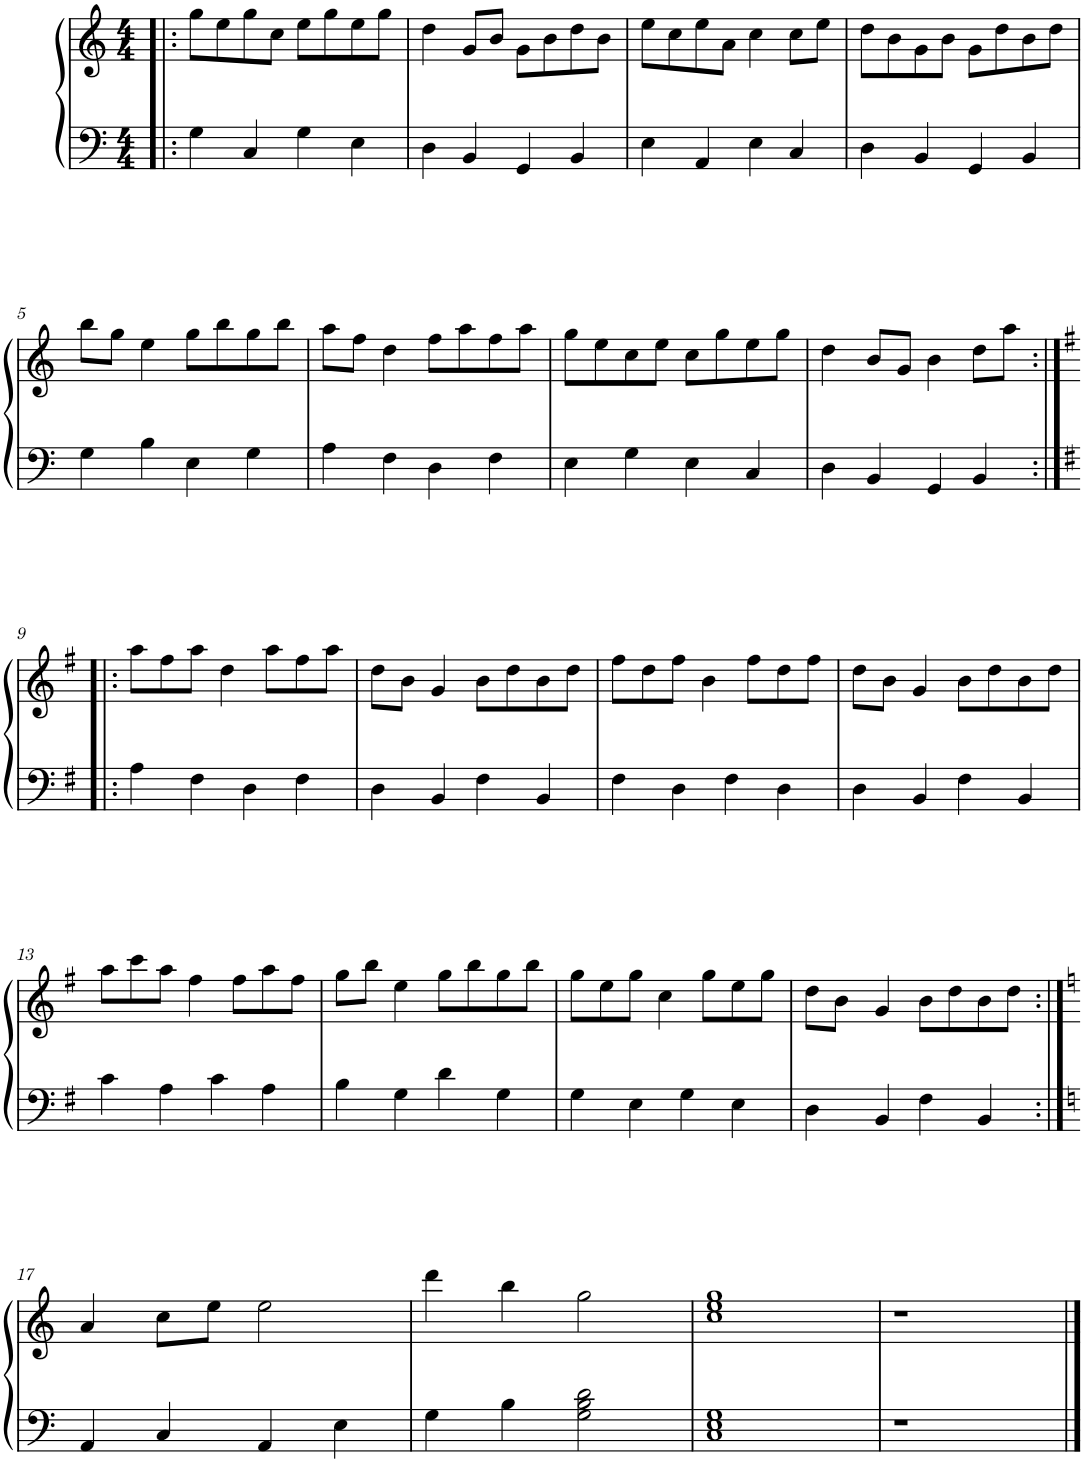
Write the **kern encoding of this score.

**kern	**kern
*part1	*part1
*staff2	*staff1
*I"Piano	*
*I'Pno.	*
*clefF4	*clefG2
*k[]	*k[]
*M4/4	*M4/4
=1!|:	=1!|:
4G\	8gg\L
.	8ee\
4C/	8gg\
.	8cc\J
4G\	8ee\L
.	8gg\
4E\	8ee\
.	8gg\J
=2	=2
4D\	4dd\
4BB/	8g/L
.	8b/J
4GG/	8g\L
.	8b\
4BB/	8dd\
.	8b\J
=3	=3
4E\	8ee\L
.	8cc\
4AA/	8ee\
.	8a\J
4E\	4cc\
4C/	8cc\L
.	8ee\J
=4	=4
4D\	8dd\L
.	8b\
4BB/	8g\
.	8b\J
4GG/	8g\L
.	8dd\
4BB/	8b\
.	8dd\J
!!LO:LB:g=z
=5	=5
4G\	8bb\L
.	8gg\J
4B\	4ee\
4E\	8gg\L
.	8bb\
4G\	8gg\
.	8bb\J
=6	=6
4A\	8aa\L
.	8ff\J
4F\	4dd\
4D\	8ff\L
.	8aa\
4F\	8ff\
.	8aa\J
=7	=7
4E\	8gg\L
.	8ee\
4G\	8cc\
.	8ee\J
4E\	8cc\L
.	8gg\
4C/	8ee\
.	8gg\J
=8	=8
4D\	4dd\
4BB/	8b/L
.	8g/J
4GG/	4b\
4BB/	8dd\L
.	8aa\J
!!LO:LB:g=z
=9:|!|:	=9:|!|:
*k[f#]	*k[f#]
4A\	8aa\L
.	8ff#\
4F#\	8aa\J
.	4dd\
4D\	.
.	8aa\L
4F#\	8ff#\
.	8aa\J
=10	=10
4D\	8dd\L
.	8b\J
4BB/	4g/
4F#\	8b\L
.	8dd\
4BB/	8b\
.	8dd\J
=11	=11
4F#\	8ff#\L
.	8dd\
4D\	8ff#\J
.	4b\
4F#\	.
.	8ff#\L
4D\	8dd\
.	8ff#\J
=12	=12
4D\	8dd\L
.	8b\J
4BB/	4g/
4F#\	8b\L
.	8dd\
4BB/	8b\
.	8dd\J
!!LO:LB:g=z
=13	=13
4c\	8aa\L
.	8ccc\
4A\	8aa\J
.	4ff#\
4c\	.
.	8ff#\L
4A\	8aa\
.	8ff#\J
=14	=14
4B\	8gg\L
.	8bb\J
4G\	4ee\
4d\	8gg\L
.	8bb\
4G\	8gg\
.	8bb\J
=15	=15
4G\	8gg\L
.	8ee\
4E\	8gg\J
.	4cc\
4G\	.
.	8gg\L
4E\	8ee\
.	8gg\J
=16	=16
4D\	8dd\L
.	8b\J
4BB/	4g/
4F#\	8b\L
.	8dd\
4BB/	8b\
.	8dd\J
!!LO:LB:g=z
=17:|!	=17:|!
*k[]	*k[]
4AA/	4a/
4C/	8cc\L
.	8ee\J
4AA/	2ee\
4E\	.
=18	=18
4G\	4ddd\
4B\	4bb\
2G\ 2B\ 2d\	2gg\
=19	=19
1C 1E 1G	1cc 1ee 1gg
=20	=20
1r	1r
==	==
*-	*-
